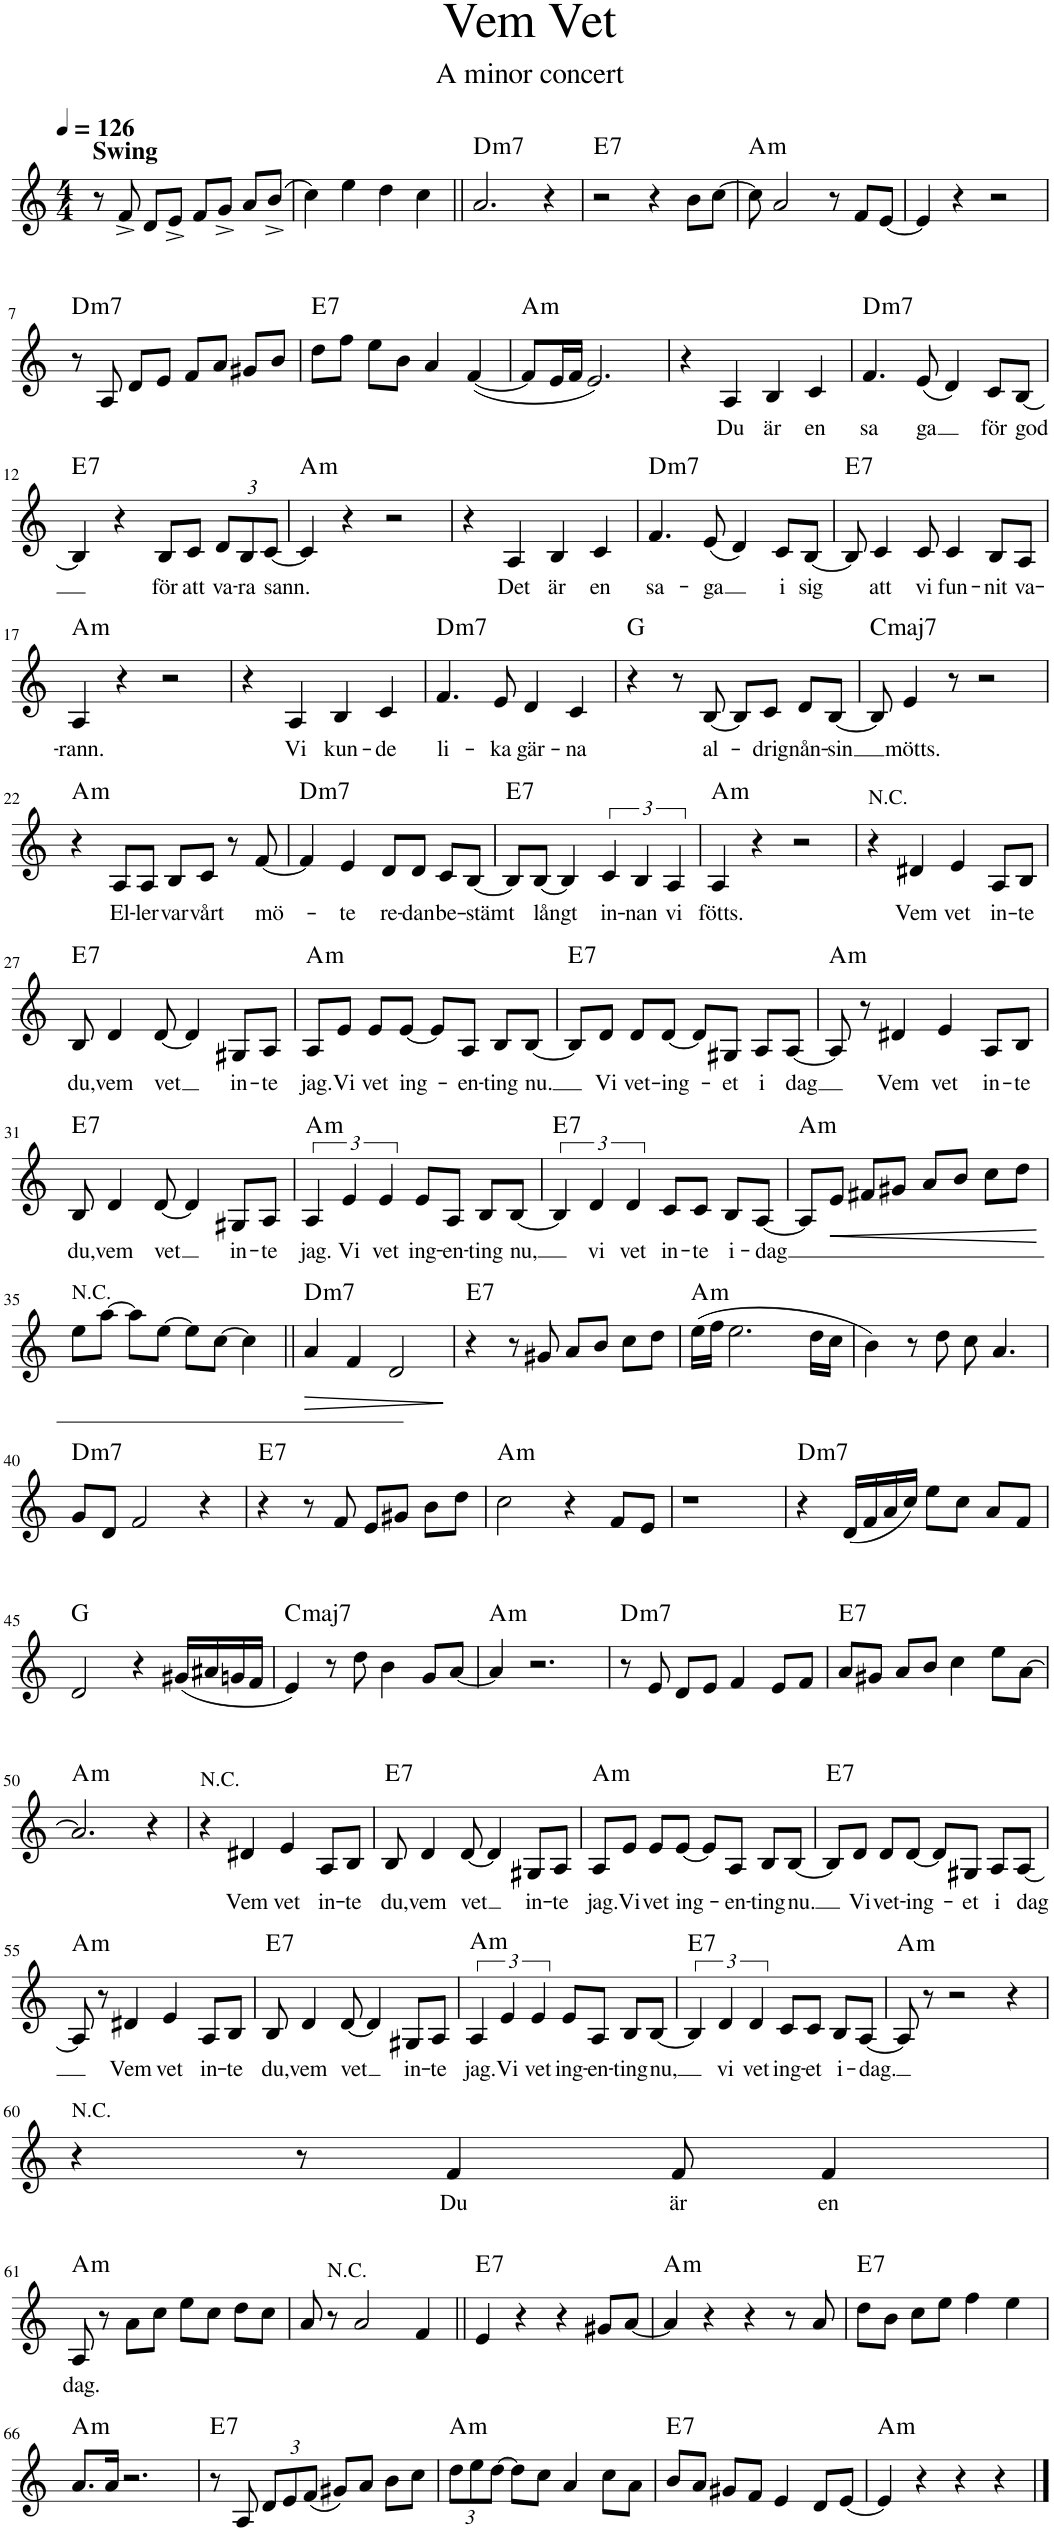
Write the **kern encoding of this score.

**kern	**text	**dynam	**harte
*part1	*part1	*part1	*part1
*staff1	*staff1	*staff1	*
*I"Grand Piano	*	*	*
*I'Pno.	*	*	*
*clefG2	*	*	*
*k[]	*	*	*
*M4/4	*	*	*
*MM126	*	*	*
=1	=1	=1	=1
!LO:TX:a:B:t=Swing	!	!	!
8r	.	.	.
8f^/	.	.	.
8d/L	.	.	.
8e^/J	.	.	.
8f/L	.	.	.
8g^/J	.	.	.
8a/L	.	.	.
(8b^/J	.	.	.
=2	=2	=2	=2
4cc\)	.	.	.
4ee\	.	.	.
4dd\	.	.	.
4cc\	.	.	.
=3||	=3||	=3||	=3||
!	!	!	!LO:H:kt=m7
2.a/	.	.	D:min7
4r	.	.	.
=4	=4	=4	=4
!	!	!	!LO:H:kt=7
2r	.	.	E:7
4r	.	.	.
8b\L	.	.	.
[8cc\J	.	.	.
=5	=5	=5	=5
!	!	!	!LO:H:kt=m
8cc\]	.	.	A:min
2a/	.	.	.
8r	.	.	.
8f/L	.	.	.
[8e/J	.	.	.
=6	=6	=6	=6
4e/]	.	.	.
4r	.	.	.
2r	.	.	.
!!LO:LB:g=z
=7	=7	=7	=7
!	!	!	!LO:H:kt=m7
8r	.	.	D:min7
8A/	.	.	.
8d/L	.	.	.
8e/J	.	.	.
8f/L	.	.	.
8a/J	.	.	.
8g#X/L	.	.	.
8b/J	.	.	.
=8	=8	=8	=8
!	!	!	!LO:H:kt=7
8dd\L	.	.	E:7
8ff\J	.	.	.
8ee\L	.	.	.
8b\J	.	.	.
4a/	.	.	.
([4f/	.	.	.
=9	=9	=9	=9
!	!	!	!LO:H:kt=m
8f/L]	.	.	A:min
16e/L	.	.	.
16f/JJ	.	.	.
2.e/)	.	.	.
=10	=10	=10	=10
4r	.	.	.
!	!LO:LY:b	!	!
4A/	Du	.	.
!	!LO:LY:b	!	!
4B/	är	.	.
!	!LO:LY:b	!	!
4c/	en	.	.
=11	=11	=11	=11
!	!LO:LY:b	!	!LO:H:kt=m7
4.f/	sa	.	D:min7
!	!LO:LY:b	!	!
(8e/	ga	.	.
4d/)	.	.	.
!	!LO:LY:b	!	!
8c/L	för	.	.
!	!LO:LY:b	!	!
[8B/J	god	.	.
!!LO:LB:g=z
=12	=12	=12	=12
!	!	!	!LO:H:kt=7
4B/]	.	.	E:7
4r	.	.	.
!	!LO:LY:b	!	!
8B/L	för	.	.
!	!LO:LY:b	!	!
8c/J	att	.	.
*Xbrackettup	*	*	*
!	!LO:LY:b	!	!
12d/L	va-	.	.
!	!LO:LY:b	!	!
12B/	-ra	.	.
!	!LO:LY:b	!	!
[12c/J	sann.	.	.
=13	=13	=13	=13
!	!	!	!LO:H:kt=m
4c/]	.	.	A:min
4r	.	.	.
2r	.	.	.
=14	=14	=14	=14
4r	.	.	.
!	!LO:LY:b	!	!
4A/	Det	.	.
!	!LO:LY:b	!	!
4B/	är	.	.
!	!LO:LY:b	!	!
4c/	en	.	.
=15	=15	=15	=15
!	!LO:LY:b	!	!LO:H:kt=m7
4.f/	sa-	.	D:min7
!	!LO:LY:b	!	!
(8e/	-ga	.	.
4d/)	.	.	.
!	!LO:LY:b	!	!
8c/L	i	.	.
!	!LO:LY:b	!	!
[8B/J	sig	.	.
=16	=16	=16	=16
!	!	!	!LO:H:kt=7
8B/]	.	.	E:7
!	!LO:LY:b	!	!
4c/	att	.	.
!	!LO:LY:b	!	!
8c/	vi	.	.
!	!LO:LY:b	!	!
4c/	fun-	.	.
!	!LO:LY:b	!	!
8B/L	-nit	.	.
!	!LO:LY:b	!	!
8A/J	va-	.	.
!!LO:LB:g=z
=17	=17	=17	=17
!	!LO:LY:b	!	!LO:H:kt=m
4A/	-rann.	.	A:min
4r	.	.	.
2r	.	.	.
=18	=18	=18	=18
4r	.	.	.
!	!LO:LY:b	!	!
4A/	Vi	.	.
!	!LO:LY:b	!	!
4B/	kun-	.	.
!	!LO:LY:b	!	!
4c/	-de	.	.
=19	=19	=19	=19
!	!LO:LY:b	!	!LO:H:kt=m7
4.f/	li-	.	D:min7
!	!LO:LY:b	!	!
8e/	-ka	.	.
!	!LO:LY:b	!	!
4d/	gär-	.	.
!	!LO:LY:b	!	!
4c/	-na	.	.
=20	=20	=20	=20
4r	.	.	G:maj
8r	.	.	.
!	!LO:LY:b	!	!
[8B/	al-	.	.
8B/L]	.	.	.
!	!LO:LY:b	!	!
8c/J	drig	.	.
!	!LO:LY:b	!	!
8d/L	nån-	.	.
!	!LO:LY:b	!	!
[8B/J	-sin	.	.
=21	=21	=21	=21
!	!	!	!LO:H:kt=maj7
8B/]	.	.	C:maj7
!	!LO:LY:b	!	!
4e/	mötts.	.	.
8r	.	.	.
2r	.	.	.
!!LO:LB:g=z
=22	=22	=22	=22
!	!	!	!LO:H:kt=m
4r	.	.	A:min
!	!LO:LY:b	!	!
8A/L	El-	.	.
!	!LO:LY:b	!	!
8A/J	-ler	.	.
!	!LO:LY:b	!	!
8B/L	var	.	.
!	!LO:LY:b	!	!
8c/J	vårt	.	.
8r	.	.	.
!	!LO:LY:b	!	!
[8f/	mö-	.	.
=23	=23	=23	=23
!	!	!	!LO:H:kt=m7
4f/]	.	.	D:min7
!	!LO:LY:b	!	!
4e/	te	.	.
!	!LO:LY:b	!	!
8d/L	re-	.	.
!	!LO:LY:b	!	!
8d/J	-dan	.	.
!	!LO:LY:b	!	!
8c/L	be-	.	.
!	!LO:LY:b	!	!
[8B/J	-stämt	.	.
=24	=24	=24	=24
!	!	!	!LO:H:kt=7
8B/L]	.	.	E:7
!	!LO:LY:b	!	!
[8B/J	långt	.	.
4B/]	.	.	.
*brackettup	*	*	*
!	!LO:LY:b	!	!
6c/	in-	.	.
!	!LO:LY:b	!	!
6B/	-nan	.	.
!	!LO:LY:b	!	!
6A/	vi	.	.
=25	=25	=25	=25
!	!LO:LY:b	!	!LO:H:kt=m
4A/	fötts.	.	A:min
4r	.	.	.
2r	.	.	.
=26	=26	=26	=26
!LO:TX:a:t=N.C.	!	!	!
4r	.	.	.
!	!LO:LY:b	!	!
4d#X/	Vem	.	.
!	!LO:LY:b	!	!
4e/	vet	.	.
!	!LO:LY:b	!	!
8A/L	in-	.	.
!	!LO:LY:b	!	!
8B/J	-te	.	.
!!LO:LB:g=z
=27	=27	=27	=27
!	!LO:LY:b	!	!LO:H:kt=7
8B/	du,	.	E:7
!	!LO:LY:b	!	!
4d/	vem	.	.
!	!LO:LY:b	!	!
[8d/	vet	.	.
4d/]	.	.	.
!	!LO:LY:b	!	!
8G#X/L	in-	.	.
!	!LO:LY:b	!	!
8A/J	-te	.	.
=28	=28	=28	=28
!	!LO:LY:b	!	!LO:H:kt=m
8A/L	jag.	.	A:min
!	!LO:LY:b	!	!
8e/J	Vi	.	.
!	!LO:LY:b	!	!
8e/L	vet	.	.
!	!LO:LY:b	!	!
[8e/J	ing-	.	.
8e/L]	.	.	.
!	!LO:LY:b	!	!
8A/J	en-	.	.
!	!LO:LY:b	!	!
8B/L	-ting	.	.
!	!LO:LY:b	!	!
[8B/J	nu.	.	.
=29	=29	=29	=29
!	!	!	!LO:H:kt=7
8B/L]	.	.	E:7
!	!LO:LY:b	!	!
8d/J	Vi	.	.
!	!LO:LY:b	!	!
8d/L	vet-	.	.
!	!LO:LY:b	!	!
[8d/J	-ing-	.	.
8d/L]	.	.	.
!	!LO:LY:b	!	!
8G#X/J	et	.	.
!	!LO:LY:b	!	!
8A/L	i	.	.
!	!LO:LY:b	!	!
[8A/J	dag	.	.
=30	=30	=30	=30
!	!	!	!LO:H:kt=m
8A/]	.	.	A:min
8r	.	.	.
!	!LO:LY:b	!	!
4d#X/	Vem	.	.
!	!LO:LY:b	!	!
4e/	vet	.	.
!	!LO:LY:b	!	!
8A/L	in-	.	.
!	!LO:LY:b	!	!
8B/J	-te	.	.
!!LO:LB:g=z
=31	=31	=31	=31
!	!LO:LY:b	!	!LO:H:kt=7
8B/	du,	.	E:7
!	!LO:LY:b	!	!
4d/	vem	.	.
!	!LO:LY:b	!	!
[8d/	vet	.	.
4d/]	.	.	.
!	!LO:LY:b	!	!
8G#X/L	in-	.	.
!	!LO:LY:b	!	!
8A/J	-te	.	.
=32	=32	=32	=32
!	!LO:LY:b	!	!LO:H:kt=m
6A/	jag.	.	A:min
!	!LO:LY:b	!	!
6e/	Vi	.	.
!	!LO:LY:b	!	!
6e/	vet	.	.
!	!LO:LY:b	!	!
8e/L	ing-	.	.
!	!LO:LY:b	!	!
8A/J	-en-	.	.
!	!LO:LY:b	!	!
8B/L	-ting	.	.
!	!LO:LY:b	!	!
[8B/J	nu,	.	.
=33	=33	=33	=33
!	!	!	!LO:H:kt=7
6B/]	.	.	E:7
!	!LO:LY:b	!	!
6d/	vi	.	.
!	!LO:LY:b	!	!
6d/	vet	.	.
!	!LO:LY:b	!	!
8c/L	in-	.	.
!	!LO:LY:b	!	!
8c/J	-te	.	.
!	!LO:LY:b	!	!
8B/L	i-	.	.
!	!LO:LY:b	!	!
[8A/J	-dag	.	.
=34	=34	=34	=34
!	!	!	!LO:H:kt=m
8A/L]	.	.	A:min
!	!	!LO:HP:b	!
8e/J	.	<	.
8f#X/L	.	.	.
8g#X/J	.	.	.
8a/L	.	.	.
8b/J	.	.	.
8cc\L	.	.	.
8dd\J	.	.	.
.	.	[	.
!!LO:LB:g=z
=35	=35	=35	=35
!LO:TX:a:t=N.C.	!	!	!
8ee\L	.	.	.
[8aa\J	.	.	.
8aa\L]	.	.	.
[8ee\J	.	.	.
8ee\L]	.	.	.
[8cc\J	.	.	.
4cc\]	.	.	.
=36||	=36||	=36||	=36||
!	!	!LO:HP:b	!LO:H:kt=m7
4a/	.	>	D:min7
4f/	.	.	.
2d/	.	.	.
.	.	]	.
=37	=37	=37	=37
!	!	!	!LO:H:kt=7
4r	.	.	E:7
8r	.	.	.
8g#X/	.	.	.
8a/L	.	.	.
8b/J	.	.	.
8cc\L	.	.	.
8dd\J	.	.	.
=38	=38	=38	=38
!	!	!	!LO:H:kt=m
(16ee\LL	.	.	A:min
16ff\JJ	.	.	.
2.ee\	.	.	.
16dd\LL	.	.	.
16cc\JJ	.	.	.
=39	=39	=39	=39
4b\)	.	.	.
8r	.	.	.
8dd\	.	.	.
8cc\	.	.	.
4.a/	.	.	.
!!LO:LB:g=z
=40	=40	=40	=40
!	!	!	!LO:H:kt=m7
8g/L	.	.	D:min7
8d/J	.	.	.
2f/	.	.	.
4r	.	.	.
=41	=41	=41	=41
!	!	!	!LO:H:kt=7
4r	.	.	E:7
8r	.	.	.
8f/	.	.	.
8e/L	.	.	.
8g#X/J	.	.	.
8b\L	.	.	.
8dd\J	.	.	.
=42	=42	=42	=42
!	!	!	!LO:H:kt=m
2cc\	.	.	A:min
4r	.	.	.
8f/L	.	.	.
8e/J	.	.	.
=43	=43	=43	=43
1r	.	.	.
=44	=44	=44	=44
!	!	!	!LO:H:kt=m7
4r	.	.	D:min7
(16d/LL	.	.	.
16f/	.	.	.
16a/	.	.	.
16cc/JJ)	.	.	.
8ee\L	.	.	.
8cc\J	.	.	.
8a/L	.	.	.
8f/J	.	.	.
!!LO:LB:g=z
=45	=45	=45	=45
2d/	.	.	G:maj
4r	.	.	.
(16g#X/LL	.	.	.
16a#X/	.	.	.
16gn/	.	.	.
16f/JJ	.	.	.
=46	=46	=46	=46
!	!	!	!LO:H:kt=maj7
4e/)	.	.	C:maj7
8r	.	.	.
8dd\	.	.	.
4b\	.	.	.
8g/L	.	.	.
[8a/J	.	.	.
=47	=47	=47	=47
!	!	!	!LO:H:kt=m
4a/]	.	.	A:min
2.r	.	.	.
=48	=48	=48	=48
!	!	!	!LO:H:kt=m7
8r	.	.	D:min7
8e/	.	.	.
8d/L	.	.	.
8e/J	.	.	.
4f/	.	.	.
8e/L	.	.	.
8f/J	.	.	.
=49	=49	=49	=49
!	!	!	!LO:H:kt=7
8a/L	.	.	E:7
8g#X/J	.	.	.
8a/L	.	.	.
8b/J	.	.	.
4cc\	.	.	.
8ee\L	.	.	.
[8a\J	.	.	.
!!LO:LB:g=z
=50	=50	=50	=50
!	!	!	!LO:H:kt=m
2.a/]	.	.	A:min
4r	.	.	.
=51	=51	=51	=51
!LO:TX:a:t=N.C.	!	!	!
4r	.	.	.
!	!LO:LY:b	!	!
4d#X/	Vem	.	.
!	!LO:LY:b	!	!
4e/	vet	.	.
!	!LO:LY:b	!	!
8A/L	in-	.	.
!	!LO:LY:b	!	!
8B/J	-te	.	.
=52	=52	=52	=52
!	!LO:LY:b	!	!LO:H:kt=7
8B/	du,	.	E:7
!	!LO:LY:b	!	!
4d/	vem	.	.
!	!LO:LY:b	!	!
[8d/	vet	.	.
4d/]	.	.	.
!	!LO:LY:b	!	!
8G#X/L	in-	.	.
!	!LO:LY:b	!	!
8A/J	-te	.	.
=53	=53	=53	=53
!	!LO:LY:b	!	!LO:H:kt=m
8A/L	jag.	.	A:min
!	!LO:LY:b	!	!
8e/J	Vi	.	.
!	!LO:LY:b	!	!
8e/L	vet	.	.
!	!LO:LY:b	!	!
[8e/J	ing-	.	.
8e/L]	.	.	.
!	!LO:LY:b	!	!
8A/J	en-	.	.
!	!LO:LY:b	!	!
8B/L	-ting	.	.
!	!LO:LY:b	!	!
[8B/J	nu.	.	.
=54	=54	=54	=54
!	!	!	!LO:H:kt=7
8B/L]	.	.	E:7
!	!LO:LY:b	!	!
8d/J	Vi	.	.
!	!LO:LY:b	!	!
8d/L	vet-	.	.
!	!LO:LY:b	!	!
[8d/J	-ing-	.	.
8d/L]	.	.	.
!	!LO:LY:b	!	!
8G#X/J	et	.	.
!	!LO:LY:b	!	!
8A/L	i	.	.
!	!LO:LY:b	!	!
[8A/J	dag	.	.
!!LO:LB:g=z
=55	=55	=55	=55
!	!	!	!LO:H:kt=m
8A/]	.	.	A:min
8r	.	.	.
!	!LO:LY:b	!	!
4d#X/	Vem	.	.
!	!LO:LY:b	!	!
4e/	vet	.	.
!	!LO:LY:b	!	!
8A/L	in-	.	.
!	!LO:LY:b	!	!
8B/J	-te	.	.
=56	=56	=56	=56
!	!LO:LY:b	!	!LO:H:kt=7
8B/	du,	.	E:7
!	!LO:LY:b	!	!
4d/	vem	.	.
!	!LO:LY:b	!	!
[8d/	vet	.	.
4d/]	.	.	.
!	!LO:LY:b	!	!
8G#X/L	in-	.	.
!	!LO:LY:b	!	!
8A/J	-te	.	.
=57	=57	=57	=57
!	!LO:LY:b	!	!LO:H:kt=m
6A/	jag.	.	A:min
!	!LO:LY:b	!	!
6e/	Vi	.	.
!	!LO:LY:b	!	!
6e/	vet	.	.
!	!LO:LY:b	!	!
8e/L	ing-	.	.
!	!LO:LY:b	!	!
8A/J	-en-	.	.
!	!LO:LY:b	!	!
8B/L	-ting	.	.
!	!LO:LY:b	!	!
[8B/J	nu,	.	.
=58	=58	=58	=58
!	!	!	!LO:H:kt=7
6B/]	.	.	E:7
!	!LO:LY:b	!	!
6d/	vi	.	.
!	!LO:LY:b	!	!
6d/	vet	.	.
!	!LO:LY:b	!	!
8c/L	ing-	.	.
!	!LO:LY:b	!	!
8c/J	-et	.	.
!	!LO:LY:b	!	!
8B/L	i-	.	.
!	!LO:LY:b	!	!
[8A/J	-dag.	.	.
=59	=59	=59	=59
!	!	!	!LO:H:kt=m
8A/]	.	.	A:min
8r	.	.	.
2r	.	.	.
4r	.	.	.
!!LO:LB:g=z
=60	=60	=60	=60
!LO:TX:a:t=N.C.	!	!	!
4r	.	.	.
8r	.	.	.
!	!LO:LY:b	!	!
4f/	Du	.	.
!	!LO:LY:b	!	!
8f/	är	.	.
!	!LO:LY:b	!	!
4f/	en	.	.
!!LO:LB:g=z
=61	=61	=61	=61
!	!LO:LY:b	!	!LO:H:kt=m
8A/	dag.	.	A:min
8r	.	.	.
8a\L	.	.	.
8cc\J	.	.	.
8ee\L	.	.	.
8cc\J	.	.	.
8dd\L	.	.	.
8cc\J	.	.	.
=62	=62	=62	=62
8a/	.	.	.
!LO:TX:a:t=N.C.	!	!	!
8r	.	.	.
2a/	.	.	.
4f/	.	.	.
=63||	=63||	=63||	=63||
!	!	!	!LO:H:kt=7
4e/	.	.	E:7
4r	.	.	.
4r	.	.	.
8g#X/L	.	.	.
[8a/J	.	.	.
=64	=64	=64	=64
!	!	!	!LO:H:kt=m
4a/]	.	.	A:min
4r	.	.	.
4r	.	.	.
8r	.	.	.
8a/	.	.	.
=65	=65	=65	=65
!	!	!	!LO:H:kt=7
8dd\L	.	.	E:7
8b\J	.	.	.
8cc\L	.	.	.
8ee\J	.	.	.
4ff\	.	.	.
4ee\	.	.	.
!!LO:LB:g=z
=66	=66	=66	=66
!	!	!	!LO:H:kt=m
8.a/L	.	.	A:min
16a/Jk	.	.	.
2.r	.	.	.
=67	=67	=67	=67
!	!	!	!LO:H:kt=7
8r	.	.	E:7
8A/	.	.	.
*Xbrackettup	*	*	*
12d/L	.	.	.
12e/	.	.	.
(12f/J	.	.	.
8g#X/L)	.	.	.
8a/J	.	.	.
8b\L	.	.	.
8cc\J	.	.	.
=68	=68	=68	=68
!	!	!	!LO:H:kt=m
12dd\L	.	.	A:min
12ee\	.	.	.
[12dd\J	.	.	.
8dd\L]	.	.	.
8cc\J	.	.	.
4a/	.	.	.
8cc\L	.	.	.
8a\J	.	.	.
=69	=69	=69	=69
!	!	!	!LO:H:kt=7
8b/L	.	.	E:7
8a/J	.	.	.
8g#X/L	.	.	.
8f/J	.	.	.
4e/	.	.	.
8d/L	.	.	.
[8e/J	.	.	.
=70	=70	=70	=70
!	!	!	!LO:H:kt=m
4e/]	.	.	A:min
4r	.	.	.
4r	.	.	.
4r	.	.	.
==	==	==	==
*-	*-	*-	*-
